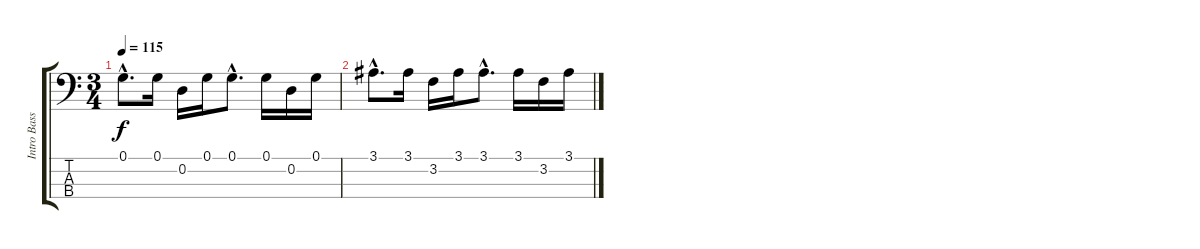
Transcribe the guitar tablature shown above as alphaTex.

\track ("Intro Bass" "Intro Bass") {instrument synthbass2}
\staff {score tabs}
\tuning (G2 D2 A1 E1) {hide}
\ts (3 4)
\tempo 115
\clef f4
\ks c
0.1{hac}.8{d dy f} 0.1.16 0.2.16 0.1.16 0.1{hac}.8{d} 0.1.16 0.2.16 0.1.16 |
3.1{hac}.8{d} 3.1.16 3.2.16 3.1.16 3.1{hac}.8{d} 3.1.16 3.2.16 3.1.16
